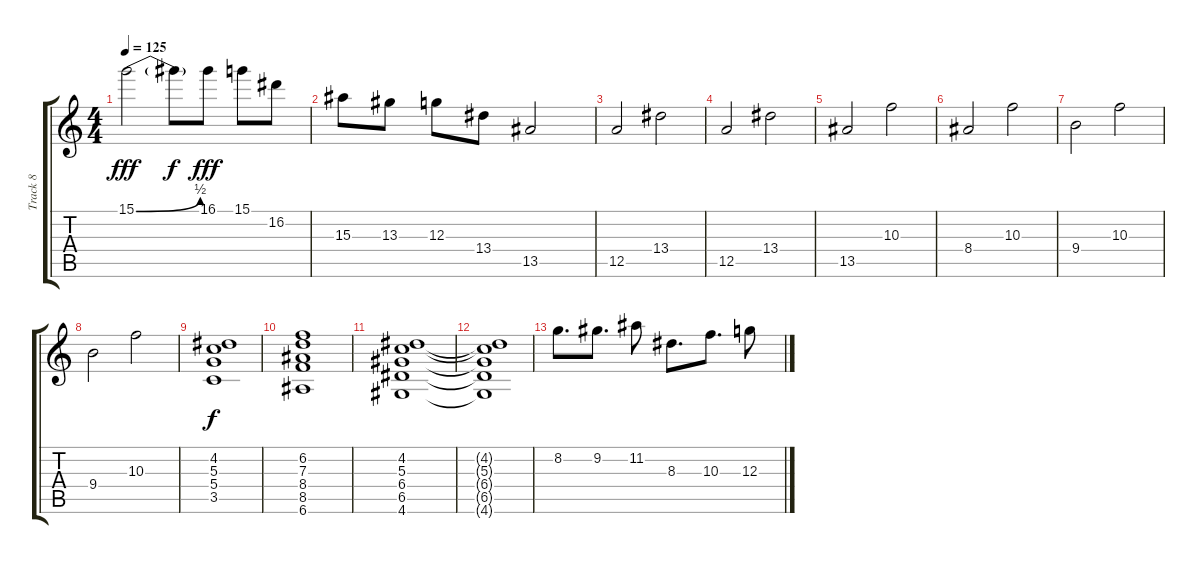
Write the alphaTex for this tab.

\track ("Track 8" "Track 8") {instrument distortionguitar}
\staff {score tabs}
\tuning (E4 B3 G3 D3 A2 E2) {hide}
\ts (4 4)
\tempo 125
\clef g2
\ks c
15.1{be (bend 0 0 60 2)}.2{dy fff} 15.1{t}.8{dy f} 16.1.8{dy fff} 15.1.8 16.2.8 |
15.3.8 13.3.8 12.3.8 13.4.8 13.5.2 |
12.5.2 13.4.2 |
12.5.2 13.4.2 |
13.5.2 10.3.2 |
8.4.2 10.3.2 |
9.4.2 10.3.2 |
9.4.2 10.3.2 |
(4.2 5.3 5.4 3.5).1{dy f} |
(6.2 7.3 8.4 8.5 6.6).1 |
(4.2 5.3 6.4 6.5 4.6).1 |
(4.2{t} 5.3{t} 6.4{t} 6.5{t} 4.6{t}).1 |
8.2.8{d} 9.2.8{d} 11.2.8 8.3.8{d} 10.3.8{d} 12.3.8
